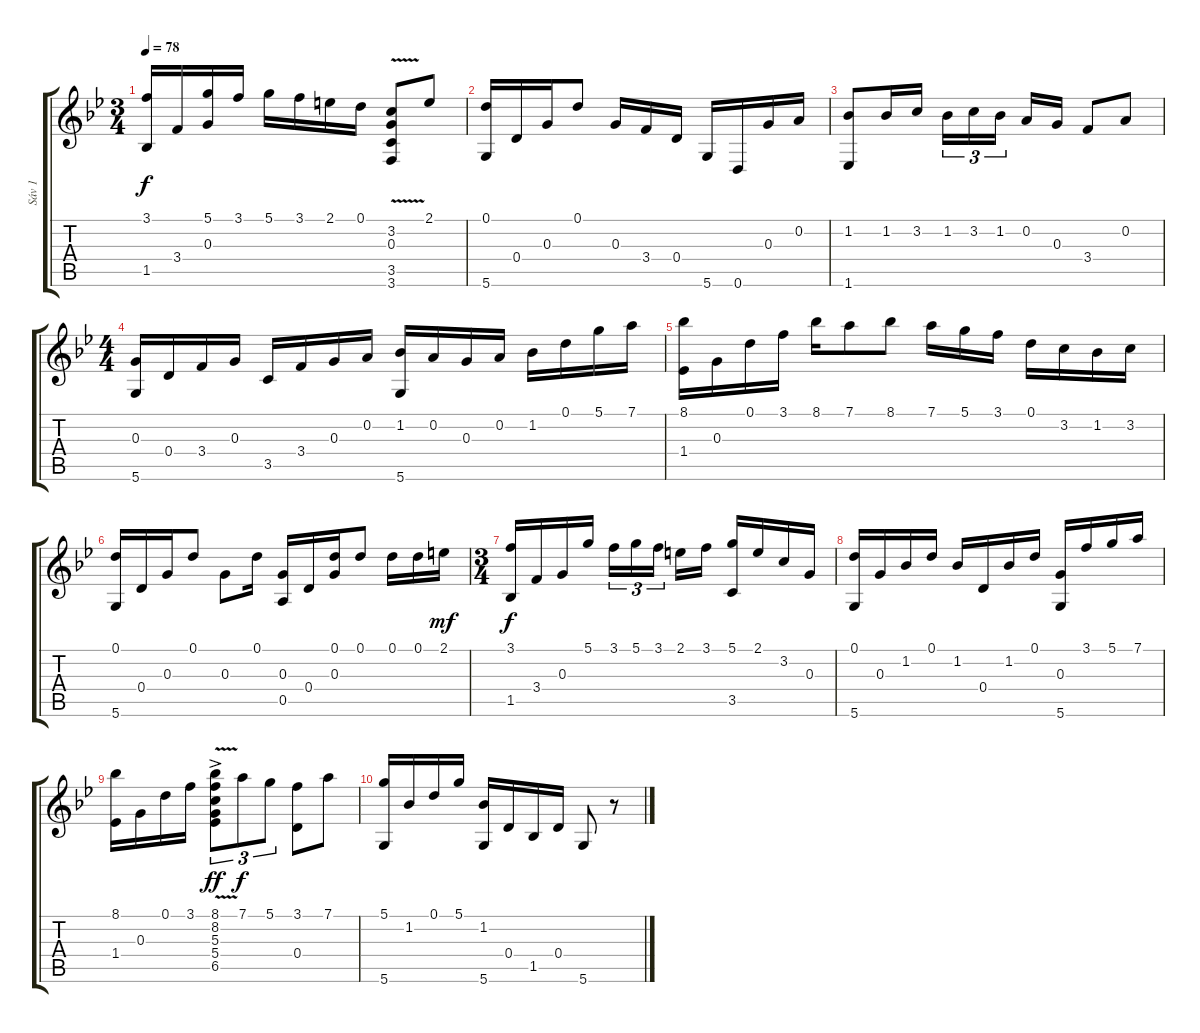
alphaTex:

\track ("Sáv 1" "Sáv 1") {instrument acousticguitarsteel}
\staff {score tabs}
\tuning (D4 A3 G3 D3 A2 D2) {hide}
\ts (3 4)
\tempo 78
\clef g2
\ks bb
(3.1 1.5).16{dy f} 3.4.16 (5.1 0.3).16 3.1.16 5.1.16 3.1.16 2.1.16 0.1.16 (3.2{v} 0.3 3.5{v} 3.6{v}).8 2.1.8 |
(0.1 5.6).16 0.4.16 0.3.16 0.1.8 0.3.16 3.4.16 0.4.16 5.6.16 0.6.16 0.3.16 0.2.16 |
(1.2 1.6).8 1.2.16 3.2.16 1.2.16{tu (3 2)} 3.2.16{tu (3 2)} 1.2.16{tu (3 2) beam splitsecondary} 0.2.16 0.3.16 3.4.8 0.2.8 |
\ts (4 4)
(0.3 5.6).16 0.4.16 3.4.16 0.3.16 3.5.16 3.4.16 0.3.16 0.2.16 (1.2 5.6).16 0.2.16 0.3.16 0.2.16 1.2.16 0.1.16 5.1.16 7.1.16 |
(8.1 1.4).16 0.3.16 0.1.16 3.1.16 8.1.16 7.1.8 8.1.8 7.1.16 5.1.16 3.1.16 0.1.16 3.2.16 1.2.16 3.2.16 |
(0.1 5.6).16 0.4.16 0.3.16 0.1.8 0.3.8 0.1.16 (0.3 0.5).16 0.4.16 (0.1 0.3).16 0.1.8 0.1.16 0.1.16 2.1.16{dy mf} |
\ts (3 4)
(3.1 1.5).16{dy f} 3.4.16 0.3.16 5.1.16 3.1.16{tu (3 2)} 5.1.16{tu (3 2)} 3.1.16{tu (3 2) beam splitsecondary} 2.1.16 3.1.16 (5.1 3.5).16 2.1.16 3.2.16 0.3.16 |
(0.1 5.6).16 0.3.16 1.2.16 0.1.16 1.2.16 0.4.16 1.2.16 0.1.16 (0.3 5.6).16 3.1.16 5.1.16 7.1.16 |
(8.1 1.4).16 0.3.16 0.1.16 3.1.16 (8.1{v ac} 8.2{v} 5.3{v} 5.4{v} 6.5{v ac}).8{tu (3 2) dy ff} 7.1.8{tu (3 2) dy f} 5.1.8{tu (3 2)} (3.1 0.4).8 7.1.8 |
(5.1 5.6).16 1.2.16 0.1.16 5.1.16 (1.2 5.6).16 0.4.16 1.5.16 0.4.16 5.6.8 r.8
